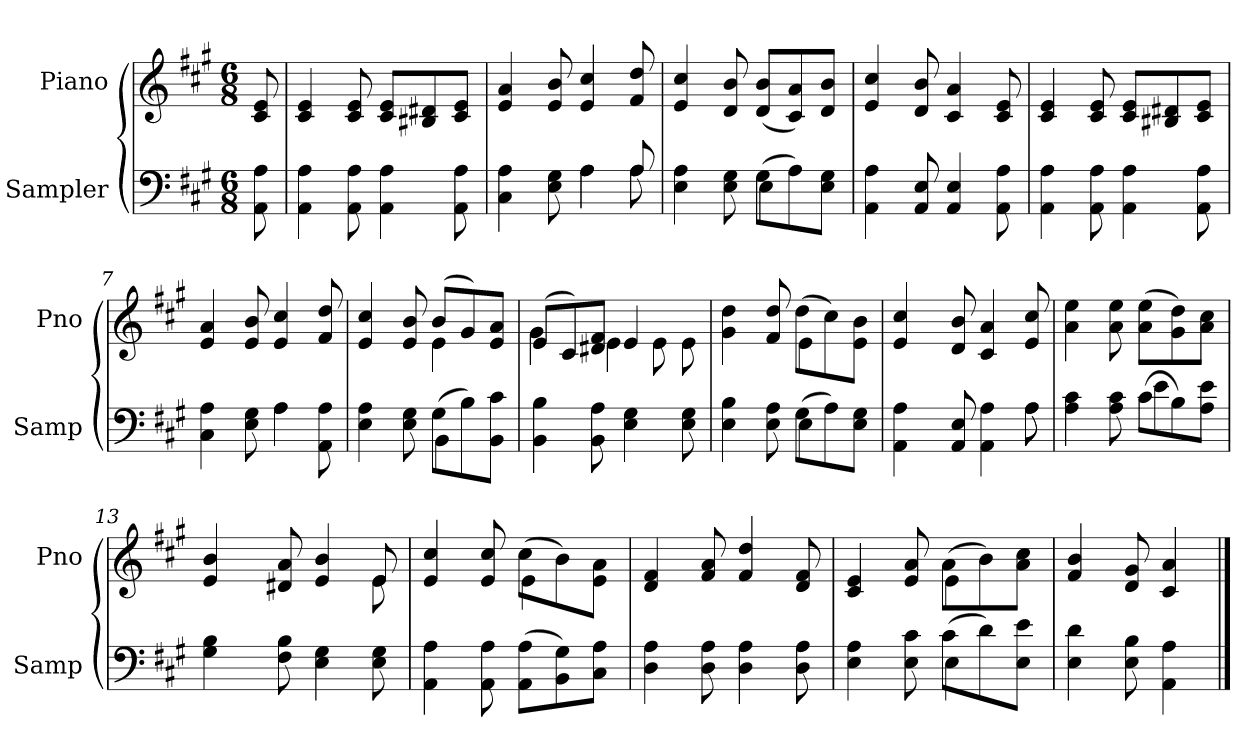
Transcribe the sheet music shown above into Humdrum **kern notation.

**kern	**kern
*part2	*part1
*staff2	*staff1
*I"Sampler	*I"Piano
*I'Samp	*I'Pno
*clefF4	*clefG2
*k[f#c#g#]	*k[f#c#g#]
*A:	*A:
*M6/8	*M6/8
=1	=1
8AA 8A	8c# 8e
=2	=2
4AA 4A	4c# 4e
8AA 8A	8c# 8e
4AA 4A	8c#/ 8e/L
.	8B#X/ 8d#X/
8AA 8A	8c#/ 8e/J
=3	=3
*^	*
4C# 4A	4.ryy	4e 4a
8E 8G#	.	8e 8b
4A\	4A	4e 4cc#
8A/	8A	8f# 8dd
=4	=4	=4
4E 4A	4.ryy	4e 4cc#
8E 8G#	.	8d 8b
(8G#\L	4E	(8d/ 8b/L
8A\)	.	8c#/ 8a/)
8E\ 8G#\J	8ryy	8d/ 8b/J
*v	*v	*
=5	=5
4AA 4A	4e 4cc#
8AA 8E	8d 8b
4AA 4E	4c# 4a
8AA 8A	8c# 8e
=6	=6
4AA 4A	4c# 4e
8AA 8A	8c# 8e
4AA 4A	8c#/ 8e/L
.	8B#X/ 8d#X/
8AA 8A	8c#/ 8e/J
=7	=7
*^	*
4C# 4A	4.ryy	4e 4a
8E 8G#	.	8e 8b
4A\	4A	4e 4cc#
8AA 8A	8ryy	8f# 8dd
=8	=8	=8
*	*	*^
4E 4A	4.ryy	4e 4cc#	4.ryy
8E 8G#	.	8e 8b	.
(8G#\L	4BB	(8b/L	4e
8B\)	.	8g#/)	.
8BB\ 8c#\J	8ryy	8e/ 8a/J	8ryy
*v	*v	*	*
=9	=9	=9
4BB 4B	(8e/L	4g#
.	8c#/)	.
8BB 8A	8d#X/ 8f#/J	4e
4E 4G#	4e/	.
.	.	8e
8E 8G#	8e\	8ryy
=10	=10	=10
*^	*	*
4E 4B	4.ryy	4g# 4dd	4.ryy
8E 8A	.	8f# 8dd	.
(8G#\L	4E	(8dd\L	4e
8A\)	.	8cc#\)	.
8E\ 8G#\J	8ryy	8e\ 8b\J	8ryy
*	*	*v	*v
=11	=11	=11
4AA 4A	8ryy	4e 4cc#
*v	*v	*
8AA 8E	8d 8b
4AA 4A	4c# 4a
*^	*
8A\	8A	8e 8cc#
=12	=12	=12
4A 4c#	4.ryy	4a 4ee
8A 8c#	.	8a 8ee
(8c#\L	4e	(8a\ 8ee\L
8B\)	.	8g#\ 8dd\)
8A\ 8e\J	8ryy	8a\ 8cc#\J
*v	*v	*
=13	=13
*	*^
4G# 4B	4e 4b	8ryy
*	*v	*v
8F# 8B	8d#X 8a
4E 4G#	4e 4b
*	*^
8E 8G#	8e/	8e
=14	=14	=14
4AA 4A	4e 4cc#	4.ryy
8AA 8A	8e 8cc#	.
(8AA\ 8A\L	(8cc#\L	4e
8BB\ 8G#\)	8b\)	.
8C#\ 8A\J	8e\ 8a\J	8ryy
*	*v	*v
=15	=15
4D 4A	4d 4f#
8D 8A	8f# 8a
4D 4A	4f# 4dd
8D 8A	8d 8f#
=16	=16
*^	*^
4E 4A	4.ryy	4c# 4e	4.ryy
8E 8c#	.	8e 8a	.
(8c#\L	4E	(8a\L	4e
8d\)	.	8b\)	.
8E\ 8e\J	8ryy	8a\ 8cc#\J	8ryy
*v	*v	*	*
*	*v	*v
=17	=17
4E 4d	4f# 4b
8E 8B	8d 8g#
4AA 4A	4c# 4a
==	==
*-	*-
